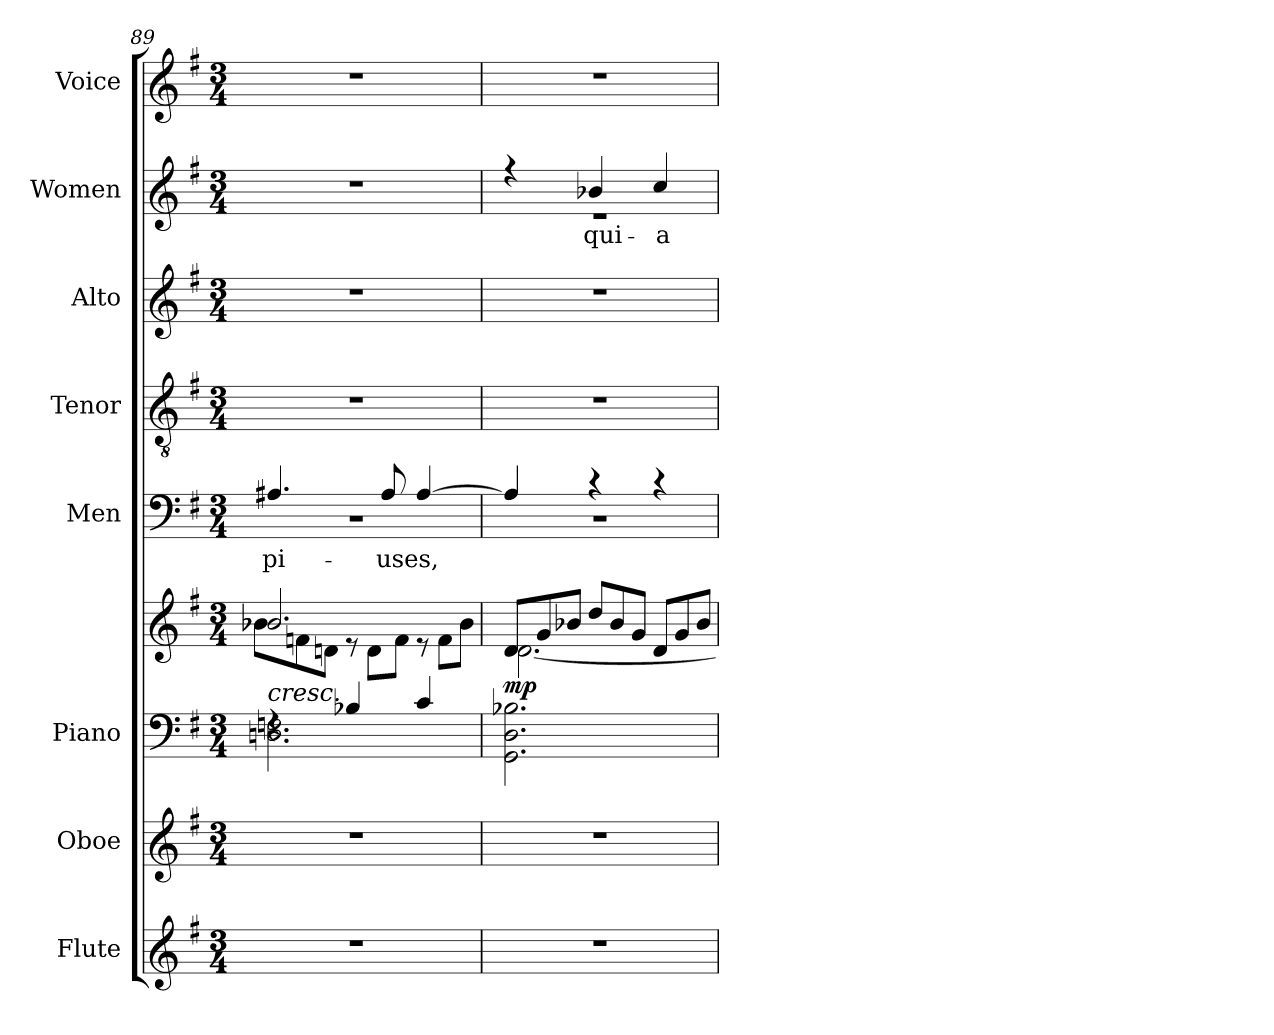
**kern	**kern	**kern	**kern	**dynam	**kern	**text	**kern	**kern	**kern	**text	**kern
*part8	*part7	*part6	*part6	*part6	*part5	*part5	*part4	*part3	*part2	*part2	*part1
*staff9	*staff8	*staff7	*staff6	*staff6/7	*staff5	*staff5	*staff4	*staff3	*staff2	*staff2	*staff1
*I"Flute	*I"Oboe	*I"Piano	*	*	*I"Men	*	*I"Tenor	*I"Alto	*I"Women	*	*I"Voice
*I'Fl	*I'Ob	*I'Pno.	*	*	*I'M.	*	*I'T.	*I'A.	*I'W.	*	*I'Vo.
*clefG2	*clefG2	*clefF4	*clefG2	*	*clefF4	*	*clefGv2	*clefG2	*clefG2	*	*clefG2
*k[f#]	*k[f#]	*k[f#]	*k[f#]	*	*k[f#]	*	*k[f#]	*k[f#]	*k[f#]	*	*k[f#]
*M3/4	*M3/4	*M3/4	*M3/4	*	*M3/4	*	*M3/4	*M3/4	*M3/4	*	*M3/4
=89	=89	=89	=89	=89	=89	=89	=89	=89	=89	=89	=89
*	*	*^	*^	*	*	*	*	*	*	*	*
*	*	*	*	*	*Xtuplet	*	*	*	*	*	*	*	*
!	!	!LO:TX:a:i:t=cresc.	!	!	!	!	!	!	!	!	!	!	!
!	!	!	!	!	!	!	!	!LO:LY:a	!	!	!	!	!
*	*	*	*	*	*	*	*^	*	*	*	*	*	*
2.r	2.r	4rF	2.Dn\ 2.Fn\	2.b-X/	12b-\L	.	4.A#X/	2.r	pi-	2.r	2.r	2.r	.	2.r
.	.	.	.	.	12fn\	.	.	.	.	.	.	.	.	.
.	.	.	.	.	12dn\J	.	.	.	.	.	.	.	.	.
.	.	4B-X/	.	.	12r	.	.	.	.	.	.	.	.	.
.	.	.	.	.	12d\L	.	.	.	.	.	.	.	.	.
!	!	!	!	!	!	!	!	!	!LO:LY:a	!	!	!	!	!
.	.	.	.	.	.	.	8A#/	.	-us	.	.	.	.	.
.	.	.	.	.	12f\J	.	.	.	.	.	.	.	.	.
!	!	!	!	!	!	!	!	!	!LO:LY:a	!	!	!	!	!
.	.	4c/	.	.	12r	.	[4A#/	.	es,	.	.	.	.	.
.	.	.	.	.	12f\L	.	.	.	.	.	.	.	.	.
.	.	.	.	.	12b-\J	.	.	.	.	.	.	.	.	.
*	*	*v	*v	*	*	*	*	*	*	*	*	*	*	*
!!LO:PB:g=z
=90	=90	=90	=90	=90	=90	=90	=90	=90	=90	=90	=90	=90	=90
*	*	*	*	*	*	*	*	*	*	*	*^	*	*
!	!	!	!	!	!LO:DY:a=2	!	!	!	!	!	!	!	!	!
2.r	2.r	2.GG\ 2.D\ 2.B-X\	12d/L	[2.d\	mp	4A#/]	2.r	.	2.r	2.r	4r	2.r	.	2.r
.	.	.	12g/	.	.	.	.	.	.	.	.	.	.	.
.	.	.	12b-X/J	.	.	.	.	.	.	.	.	.	.	.
!	!	!	!	!	!	!	!	!	!	!	!	!	!LO:LY:b	!
.	.	.	12dd/L	.	.	4r	.	.	.	.	4b-X/	.	qui-	.
.	.	.	12b-/	.	.	.	.	.	.	.	.	.	.	.
.	.	.	12g/J	.	.	.	.	.	.	.	.	.	.	.
!	!	!	!	!	!	!	!	!	!	!	!	!	!LO:LY:b	!
.	.	.	12d/L	.	.	4r	.	.	.	.	4cc/	.	-a	.
.	.	.	12g/	.	.	.	.	.	.	.	.	.	.	.
.	.	.	12b-/J	.	.	.	.	.	.	.	.	.	.	.
*	*	*	*v	*v	*	*	*	*	*	*	*v	*v	*	*
*	*	*	*	*	*v	*v	*	*	*	*	*	*
=	=	=	=	=	=	=	=	=	=	=	=
*-	*-	*-	*-	*-	*-	*-	*-	*-	*-	*-	*-
